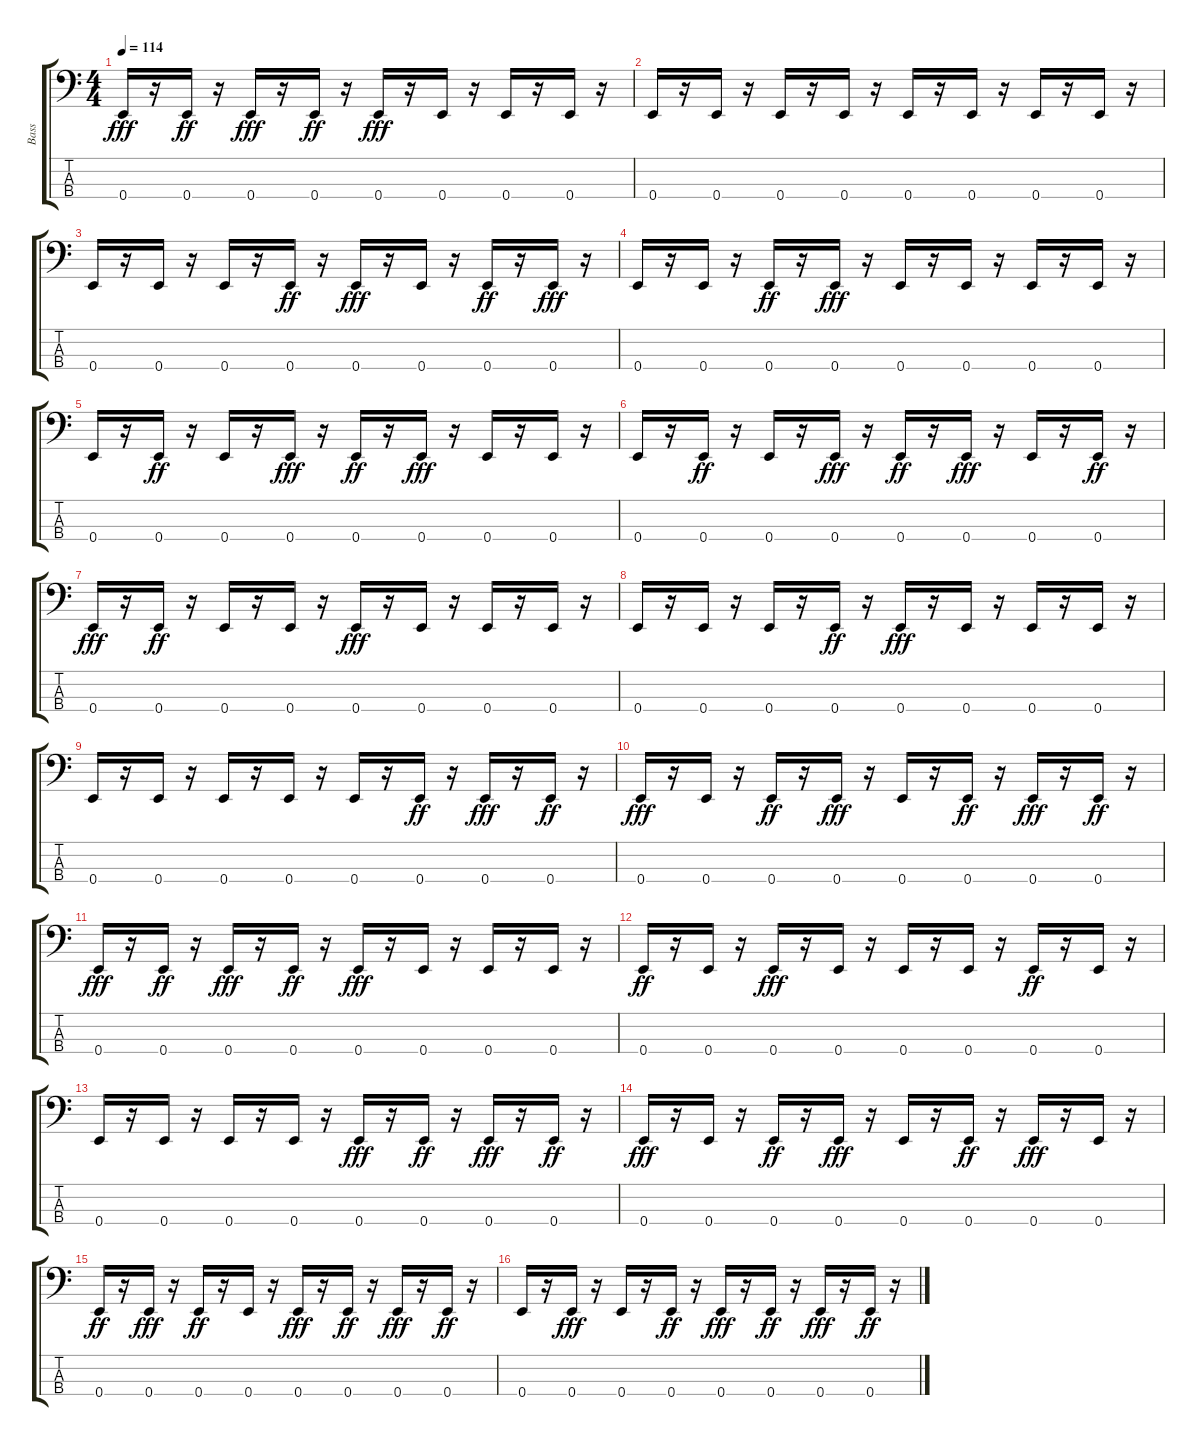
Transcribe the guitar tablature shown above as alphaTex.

\track ("Bass" "Bass") {instrument fretlessbass}
\staff {score tabs}
\tuning (G2 D2 A1 E1) {hide}
\ts (4 4)
\tempo 114
\clef f4
\ks c
0.4.16{dy fff} r.16 0.4.16{dy ff} r.16 0.4.16{dy fff} r.16 0.4.16{dy ff} r.16 0.4.16{dy fff} r.16 0.4.16 r.16 0.4.16 r.16 0.4.16 r.16 |
0.4.16 r.16 0.4.16 r.16 0.4.16 r.16 0.4.16 r.16 0.4.16 r.16 0.4.16 r.16 0.4.16 r.16 0.4.16 r.16 |
0.4.16 r.16 0.4.16 r.16 0.4.16 r.16 0.4.16{dy ff} r.16 0.4.16{dy fff} r.16 0.4.16 r.16 0.4.16{dy ff} r.16 0.4.16{dy fff} r.16 |
0.4.16 r.16 0.4.16 r.16 0.4.16{dy ff} r.16 0.4.16{dy fff} r.16 0.4.16 r.16 0.4.16 r.16 0.4.16 r.16 0.4.16 r.16 |
0.4.16 r.16 0.4.16{dy ff} r.16 0.4.16 r.16 0.4.16{dy fff} r.16 0.4.16{dy ff} r.16 0.4.16{dy fff} r.16 0.4.16 r.16 0.4.16 r.16 |
0.4.16 r.16 0.4.16{dy ff} r.16 0.4.16 r.16 0.4.16{dy fff} r.16 0.4.16{dy ff} r.16 0.4.16{dy fff} r.16 0.4.16 r.16 0.4.16{dy ff} r.16 |
0.4.16{dy fff} r.16 0.4.16{dy ff} r.16 0.4.16 r.16 0.4.16 r.16 0.4.16{dy fff} r.16 0.4.16 r.16 0.4.16 r.16 0.4.16 r.16 |
0.4.16 r.16 0.4.16 r.16 0.4.16 r.16 0.4.16{dy ff} r.16 0.4.16{dy fff} r.16 0.4.16 r.16 0.4.16 r.16 0.4.16 r.16 |
0.4.16 r.16 0.4.16 r.16 0.4.16 r.16 0.4.16 r.16 0.4.16 r.16 0.4.16{dy ff} r.16 0.4.16{dy fff} r.16 0.4.16{dy ff} r.16 |
0.4.16{dy fff} r.16 0.4.16 r.16 0.4.16{dy ff} r.16 0.4.16{dy fff} r.16 0.4.16 r.16 0.4.16{dy ff} r.16 0.4.16{dy fff} r.16 0.4.16{dy ff} r.16 |
0.4.16{dy fff} r.16 0.4.16{dy ff} r.16 0.4.16{dy fff} r.16 0.4.16{dy ff} r.16 0.4.16{dy fff} r.16 0.4.16 r.16 0.4.16 r.16 0.4.16 r.16 |
0.4.16{dy ff} r.16 0.4.16 r.16 0.4.16{dy fff} r.16 0.4.16 r.16 0.4.16 r.16 0.4.16 r.16 0.4.16{dy ff} r.16 0.4.16 r.16 |
0.4.16 r.16 0.4.16 r.16 0.4.16 r.16 0.4.16 r.16 0.4.16{dy fff volume 16} r.16 0.4.16{dy ff volume 15} r.16 0.4.16{dy fff volume 15} r.16 0.4.16{dy ff} r.16 |
0.4.16{dy fff} r.16 0.4.16 r.16 0.4.16{dy ff volume 15} r.16 0.4.16{dy fff volume 15} r.16 0.4.16{volume 14} r.16 0.4.16{dy ff} r.16 0.4.16{dy fff volume 14} r.16 0.4.16{volume 14} r.16 |
0.4.16{dy ff volume 13} r.16 0.4.16{dy fff volume 13} r.16 0.4.16{dy ff volume 13} r.16 0.4.16{volume 13} r.16 0.4.16{dy fff} r.16 0.4.16{dy ff volume 12} r.16 0.4.16{dy fff volume 12} r.16 0.4.16{dy ff volume 12} r.16 |
0.4.16 r.16 0.4.16{dy fff volume 12} r.16 0.4.16{volume 11} r.16 0.4.16{dy ff} r.16 0.4.16{dy fff volume 11} r.16 0.4.16{dy ff volume 11} r.16 0.4.16{dy fff volume 11} r.16 0.4.16{dy ff volume 10} r.16
